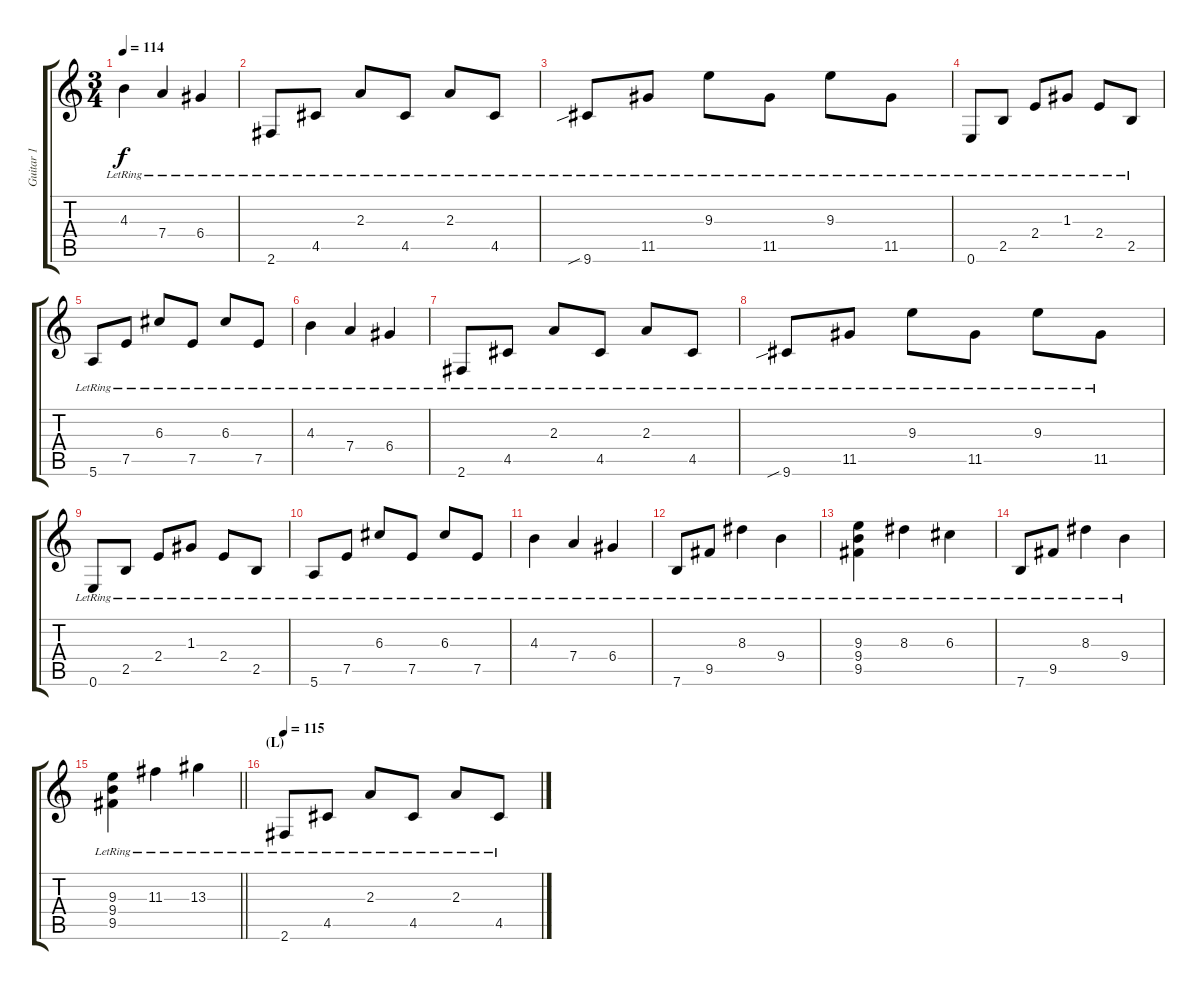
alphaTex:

\track ("Guitar 1" "Guitar 1") {instrument electricguitarjazz}
\staff {score tabs}
\tuning (E4 B3 G3 D3 A2 E2) {hide}
\ts (3 4)
\tempo 114
\clef g2
\ks c
4.3{lr}.4{dy f} 7.4{lr}.4 6.4{lr}.4 |
2.6{lr}.8 4.5{lr}.8 2.3{lr}.8 4.5{lr}.8 2.3{lr}.8 4.5{lr}.8 |
9.6{sib lr}.8 11.5{lr}.8 9.3{lr}.8 11.5{lr}.8 9.3{lr}.8 11.5{lr}.8 |
0.6{lr}.8 2.5{lr}.8 2.4{lr}.8 1.3{lr}.8 2.4{lr}.8 2.5{lr}.8 |
5.6{lr}.8 7.5{lr}.8 6.3{lr}.8 7.5{lr}.8 6.3{lr}.8 7.5{lr}.8 |
4.3{lr}.4 7.4{lr}.4 6.4{lr}.4 |
2.6{lr}.8 4.5{lr}.8 2.3{lr}.8 4.5{lr}.8 2.3{lr}.8 4.5{lr}.8 |
9.6{sib lr}.8 11.5{lr}.8 9.3{lr}.8 11.5{lr}.8 9.3{lr}.8 11.5{lr}.8 |
0.6{lr}.8 2.5{lr}.8 2.4{lr}.8 1.3{lr}.8 2.4{lr}.8 2.5{lr}.8 |
5.6{lr}.8 7.5{lr}.8 6.3{lr}.8 7.5{lr}.8 6.3{lr}.8 7.5{lr}.8 |
4.3{lr}.4 7.4{lr}.4 6.4{lr}.4 |
7.6{lr}.8 9.5{lr}.8 8.3{lr}.4 9.4{lr}.4 |
(9.3 9.4 9.5{lr}).4 8.3{lr}.4 6.3{lr}.4 |
7.6{lr}.8 9.5{lr}.8 8.3{lr}.4 9.4{lr}.4 |
\barLineRight lightlight
(9.3 9.4{lr} 9.5).4 11.3{lr}.4 13.3{lr}.4 |
\section ("" "(L)")
\tempo 115
2.6{lr}.8 4.5{lr}.8 2.3{lr}.8 4.5{lr}.8 2.3{lr}.8 4.5{lr}.8
